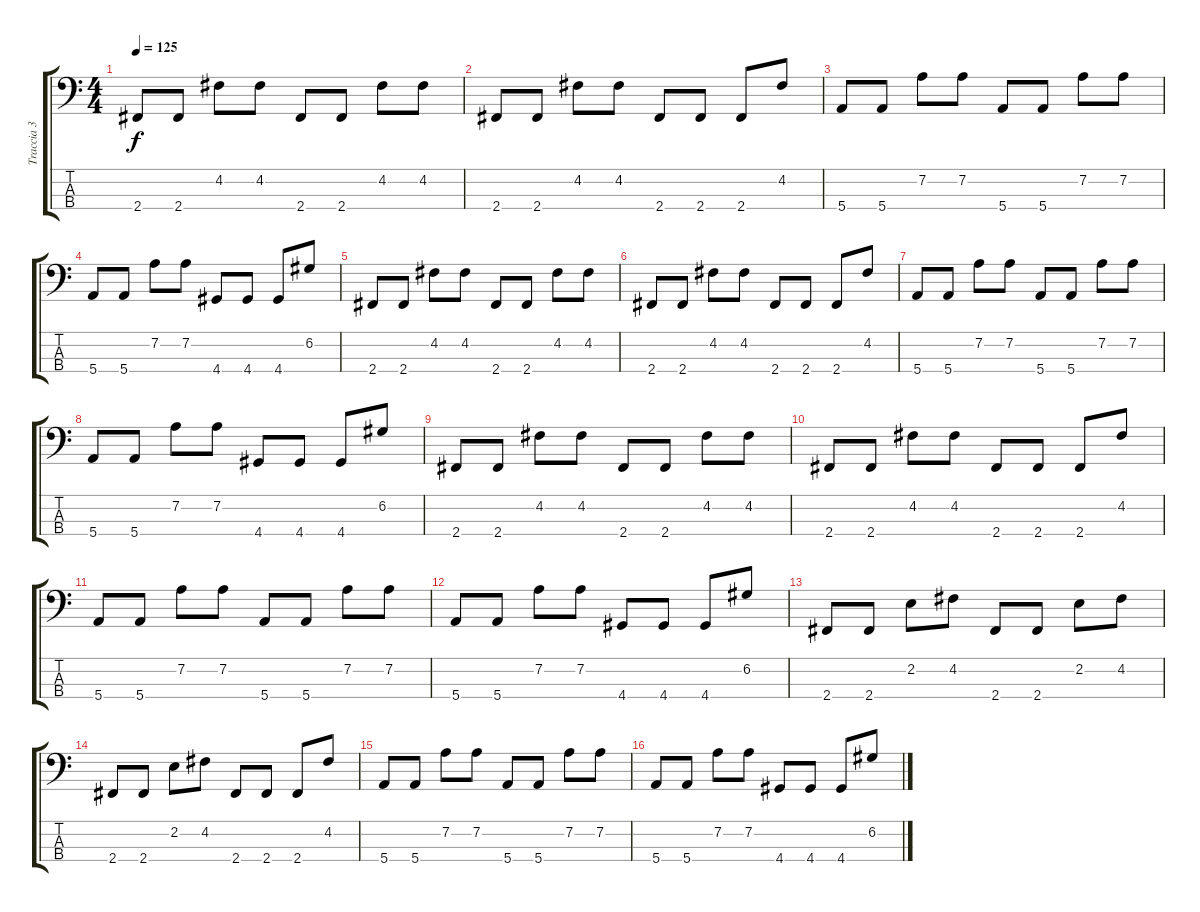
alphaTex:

\track ("Traccia 3" "Traccia 3") {instrument electricbasspick}
\staff {score tabs}
\tuning (G2 D2 A1 E1) {hide}
\ts (4 4)
\tempo 125
\clef f4
\ks c
2.4.8{dy f} 2.4.8 4.2.8 4.2.8 2.4.8 2.4.8 4.2.8 4.2.8 |
2.4.8 2.4.8 4.2.8 4.2.8 2.4.8 2.4.8 2.4.8 4.2.8 |
5.4.8 5.4.8 7.2.8 7.2.8 5.4.8 5.4.8 7.2.8 7.2.8 |
5.4.8 5.4.8 7.2.8 7.2.8 4.4.8 4.4.8 4.4.8 6.2.8 |
2.4.8 2.4.8 4.2.8 4.2.8 2.4.8 2.4.8 4.2.8 4.2.8 |
2.4.8 2.4.8 4.2.8 4.2.8 2.4.8 2.4.8 2.4.8 4.2.8 |
5.4.8 5.4.8 7.2.8 7.2.8 5.4.8 5.4.8 7.2.8 7.2.8 |
5.4.8 5.4.8 7.2.8 7.2.8 4.4.8 4.4.8 4.4.8 6.2.8 |
2.4.8 2.4.8 4.2.8 4.2.8 2.4.8 2.4.8 4.2.8 4.2.8 |
2.4.8 2.4.8 4.2.8 4.2.8 2.4.8 2.4.8 2.4.8 4.2.8 |
5.4.8 5.4.8 7.2.8 7.2.8 5.4.8 5.4.8 7.2.8 7.2.8 |
5.4.8 5.4.8 7.2.8 7.2.8 4.4.8 4.4.8 4.4.8 6.2.8 |
2.4.8 2.4.8 2.2.8 4.2.8 2.4.8 2.4.8 2.2.8 4.2.8 |
2.4.8 2.4.8 2.2.8 4.2.8 2.4.8 2.4.8 2.4.8 4.2.8 |
5.4.8 5.4.8 7.2.8 7.2.8 5.4.8 5.4.8 7.2.8 7.2.8 |
5.4.8 5.4.8 7.2.8 7.2.8 4.4.8 4.4.8 4.4.8 6.2.8
